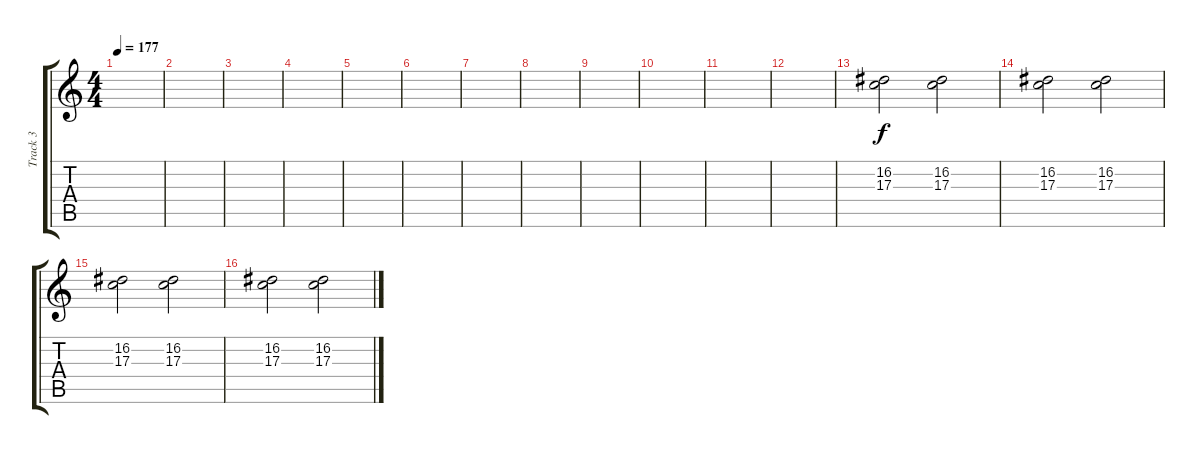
\track ("Track 3" "Track 3") {instrument electricgrandpiano}
\staff {score tabs}
\tuning (E4 B3 G3 D3 A2 E2) {hide}
\ts (4 4)
\tempo 177
\clef g2
\ks c
|
|
|
|
|
|
|
|
|
|
|
|
(16.2 17.3).2 (16.2 17.3).2 |
(16.2 17.3).2 (16.2 17.3).2 |
(16.2 17.3).2 (16.2 17.3).2 |
(16.2 17.3).2 (16.2 17.3).2
